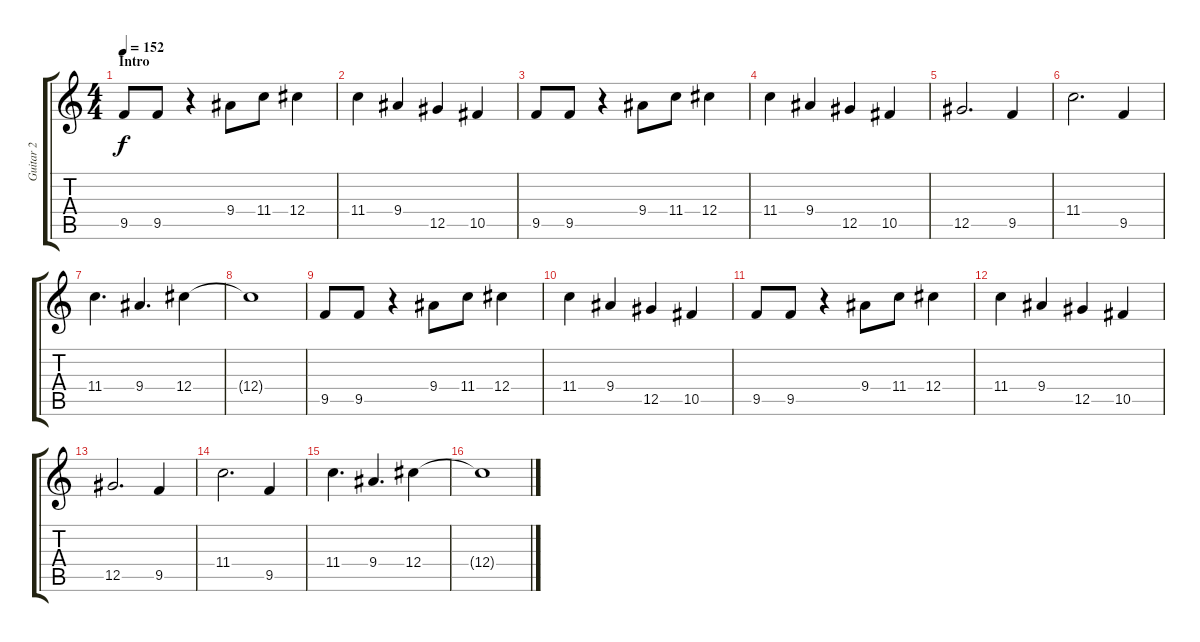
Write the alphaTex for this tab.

\track ("Guitar 2" "Guitar 2") {instrument distortionguitar}
\staff {score tabs}
\tuning (Eb4 Bb3 Gb3 Db3 Ab2 Eb2) {hide}
\ts (4 4)
\section ("" "Intro")
\tempo 152
\clef g2
\ks c
9.5.8{dy f volume 13 instrument distortionguitar} 9.5.8 r.4 9.4.8 11.4.8 12.4.4 |
11.4.4 9.4.4 12.5.4 10.5.4 |
9.5.8 9.5.8 r.4 9.4.8 11.4.8 12.4.4 |
11.4.4 9.4.4 12.5.4 10.5.4 |
12.5.2{d} 9.5.4 |
11.4.2{d} 9.5.4 |
11.4.4{d} 9.4.4{d} 12.4.4 |
12.4{t}.1 |
9.5.8 9.5.8 r.4 9.4.8 11.4.8 12.4.4 |
11.4.4 9.4.4 12.5.4 10.5.4 |
9.5.8 9.5.8 r.4 9.4.8 11.4.8 12.4.4 |
11.4.4 9.4.4 12.5.4 10.5.4 |
12.5.2{d} 9.5.4 |
11.4.2{d} 9.5.4 |
11.4.4{d} 9.4.4{d} 12.4.4 |
12.4{t}.1
